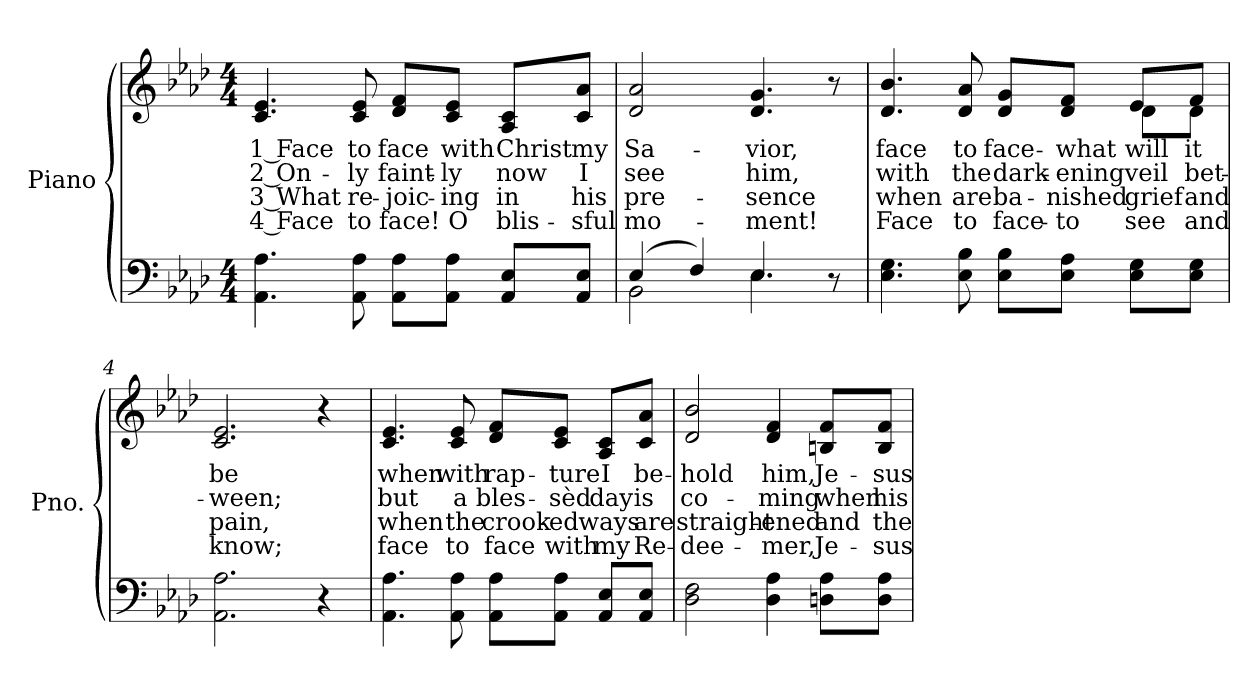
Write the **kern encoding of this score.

**kern	**kern	**text	**text	**text	**text
*part2	*part1	*part1	*part1	*part1	*part1
*staff2	*staff1	*staff1	*staff1	*staff1	*staff1
*I"Piano	*I"Piano	*	*	*	*
*I'Pno.	*I'Pno.	*	*	*	*
!!LO:PB:g=z
*clefF4	*clefG2	*	*	*	*
*k[b-e-a-d-]	*k[b-e-a-d-]	*	*	*	*
*A-:	*A-:	*	*	*	*
*M4/4	*M4/4	*	*	*	*
=1	=1	=1	=1	=1	=1
!	!	!LO:LY:b:color=#000000	!LO:LY:b:color=#000000	!LO:LY:b:color=#000000	!LO:LY:b:color=#000000
4.AA-i\ 4.A-i	4.ci/ 4.e-i	1 Face	2 On-	3 What	4 Face
!	!	!LO:LY:b:color=#000000	!LO:LY:b:color=#000000	!LO:LY:b:color=#000000	!LO:LY:b:color=#000000
8AA-i\ 8A-i	8ci/ 8e-i	to	-ly	re-	-to
!	!	!LO:LY:b:color=#000000	!LO:LY:b:color=#000000	!LO:LY:b:color=#000000	!LO:LY:b:color=#000000
8AA-i\ 8A-i\L	8d-i/ 8fi/L	face	faint-	joic-	-face!
!	!	!LO:LY:b:color=#000000	!LO:LY:b:color=#000000	!LO:LY:b:color=#000000	!LO:LY:b:color=#000000
8AA-i\ 8A-i\J	8ci/ 8e-i/J	with	-ly	ing	O
!	!	!LO:LY:b:color=#000000	!LO:LY:b:color=#000000	!LO:LY:b:color=#000000	!LO:LY:b:color=#000000
8AA-i/ 8E-i/L	8A-i/ 8ci/L	Christ	now	in	blis-
!	!	!LO:LY:b:color=#000000	!LO:LY:b:color=#000000	!LO:LY:b:color=#000000	!LO:LY:b:color=#000000
8AA-i/ 8E-i/J	8ci/ 8a-i/J	my	I	-his	sful
=2	=2	=2	=2	=2	=2
*^	*	*	*	*	*
!	!	!	!LO:LY:b:color=#000000	!LO:LY:b:color=#000000	!LO:LY:b:color=#000000	!LO:LY:b:color=#000000
(4E-i/	2BB-i\	2d-i/ 2a-i	Sa-	see	pre-	-mo-
4Fi/)	.	.	.	.	.	.
!	!	!	!LO:LY:b:color=#000000	!LO:LY:b:color=#000000	!LO:LY:b:color=#000000	!LO:LY:b:color=#000000
4.E-i/	4.E-i\	4.d-i/ 4.gi	-vior,	him,	-sence	ment!
8r	8ryy	8r	.	.	.	.
*v	*v	*	*	*	*	*
=3	=3	=3	=3	=3	=3
*^	*	*	*	*	*
!	!	!	!LO:LY:b:color=#000000	!LO:LY:b:color=#000000	!LO:LY:b:color=#000000	!LO:LY:b:color=#000000
*v	*v	*^	*	*	*	*
4.E-i\ 4.Gi	4.d-i/ 4.b-i	2.ryy	face	with	when	Face
!	!	!	!LO:LY:b:color=#000000	!LO:LY:b:color=#000000	!LO:LY:b:color=#000000	!LO:LY:b:color=#000000
8E-i\ 8B-i	8d-i/ 8a-i	.	to	the	are	to
!	!	!	!LO:LY:b:color=#000000	!LO:LY:b:color=#000000	!LO:LY:b:color=#000000	!LO:LY:b:color=#000000
8E-i\ 8B-i\L	8d-i/ 8gi/L	.	face-	dark-	ba-	-face-
!	!	!	!LO:LY:b:color=#000000	!LO:LY:b:color=#000000	!LO:LY:b:color=#000000	!LO:LY:b:color=#000000
8E-i\ 8A-i\J	8d-i/ 8fi/J	.	-what	-ening	-nished	to
!	!	!	!LO:LY:b:color=#000000	!LO:LY:b:color=#000000	!LO:LY:b:color=#000000	!LO:LY:b:color=#000000
8E-i\ 8Gi\L	8e-i/L	8d-i\L	will	veil	grief	see
!	!	!	!LO:LY:b:color=#000000	!LO:LY:b:color=#000000	!LO:LY:b:color=#000000	!LO:LY:b:color=#000000
8E-i\ 8Gi\J	8fi/J	8d-i\J	it	bet-	and	and
*	*v	*v	*	*	*	*
=4	=4	=4	=4	=4	=4
*	*^	*	*	*	*
!	!	!	!LO:LY:b:color=#000000	!LO:LY:b:color=#000000	!LO:LY:b:color=#000000	!LO:LY:b:color=#000000
*	*v	*v	*	*	*	*
2.AA-i\ 2.A-i	2.ci/ 2.e-i	be	-ween;	pain,	know;
4r	4r	.	.	.	.
!!LO:LB:g=z
=5	=5	=5	=5	=5	=5
!	!	!LO:LY:b:color=#000000	!LO:LY:b:color=#000000	!LO:LY:b:color=#000000	!LO:LY:b:color=#000000
4.AA-i\ 4.A-i	4.ci/ 4.e-i	when	but	when	face
!	!	!LO:LY:b:color=#000000	!LO:LY:b:color=#000000	!LO:LY:b:color=#000000	!LO:LY:b:color=#000000
8AA-i\ 8A-i	8ci/ 8e-i	with	a	the	to
!	!	!LO:LY:b:color=#000000	!LO:LY:b:color=#000000	!LO:LY:b:color=#000000	!LO:LY:b:color=#000000
8AA-i\ 8A-i\L	8d-i/ 8fi/L	rap-	bles-	crook-	-face
!	!	!LO:LY:b:color=#000000	!LO:LY:b:color=#000000	!LO:LY:b:color=#000000	!LO:LY:b:color=#000000
8AA-i\ 8A-i\J	8ci/ 8e-i/J	-ture	-sèd	ed	with
!	!	!LO:LY:b:color=#000000	!LO:LY:b:color=#000000	!LO:LY:b:color=#000000	!LO:LY:b:color=#000000
8AA-i/ 8E-i/L	8A-i/ 8ci/L	I	day	ways	my
!	!	!LO:LY:b:color=#000000	!LO:LY:b:color=#000000	!LO:LY:b:color=#000000	!LO:LY:b:color=#000000
8AA-i/ 8E-i/J	8ci/ 8a-i/J	be-	is	are	Re-
=6	=6	=6	=6	=6	=6
!	!	!LO:LY:b:color=#000000	!LO:LY:b:color=#000000	!LO:LY:b:color=#000000	!LO:LY:b:color=#000000
2D-i\ 2Fi	2d-i/ 2b-i	-hold	co-	-straight-	-dee-
!	!	!LO:LY:b:color=#000000	!LO:LY:b:color=#000000	!LO:LY:b:color=#000000	!LO:LY:b:color=#000000
4D-i\ 4A-i	4d-i/ 4fi	him,	-ming	-ened	mer,
!	!	!LO:LY:b:color=#000000	!LO:LY:b:color=#000000	!LO:LY:b:color=#000000	!LO:LY:b:color=#000000
8Dni\ 8A-i\L	8Bni/ 8fi/L	Je-	when	and	Je-
!	!	!LO:LY:b:color=#000000	!LO:LY:b:color=#000000	!LO:LY:b:color=#000000	!LO:LY:b:color=#000000
8Di\ 8A-i\J	8Bi/ 8fi/J	-sus	his	-the	sus
=	=	=	=	=	=
*-	*-	*-	*-	*-	*-
